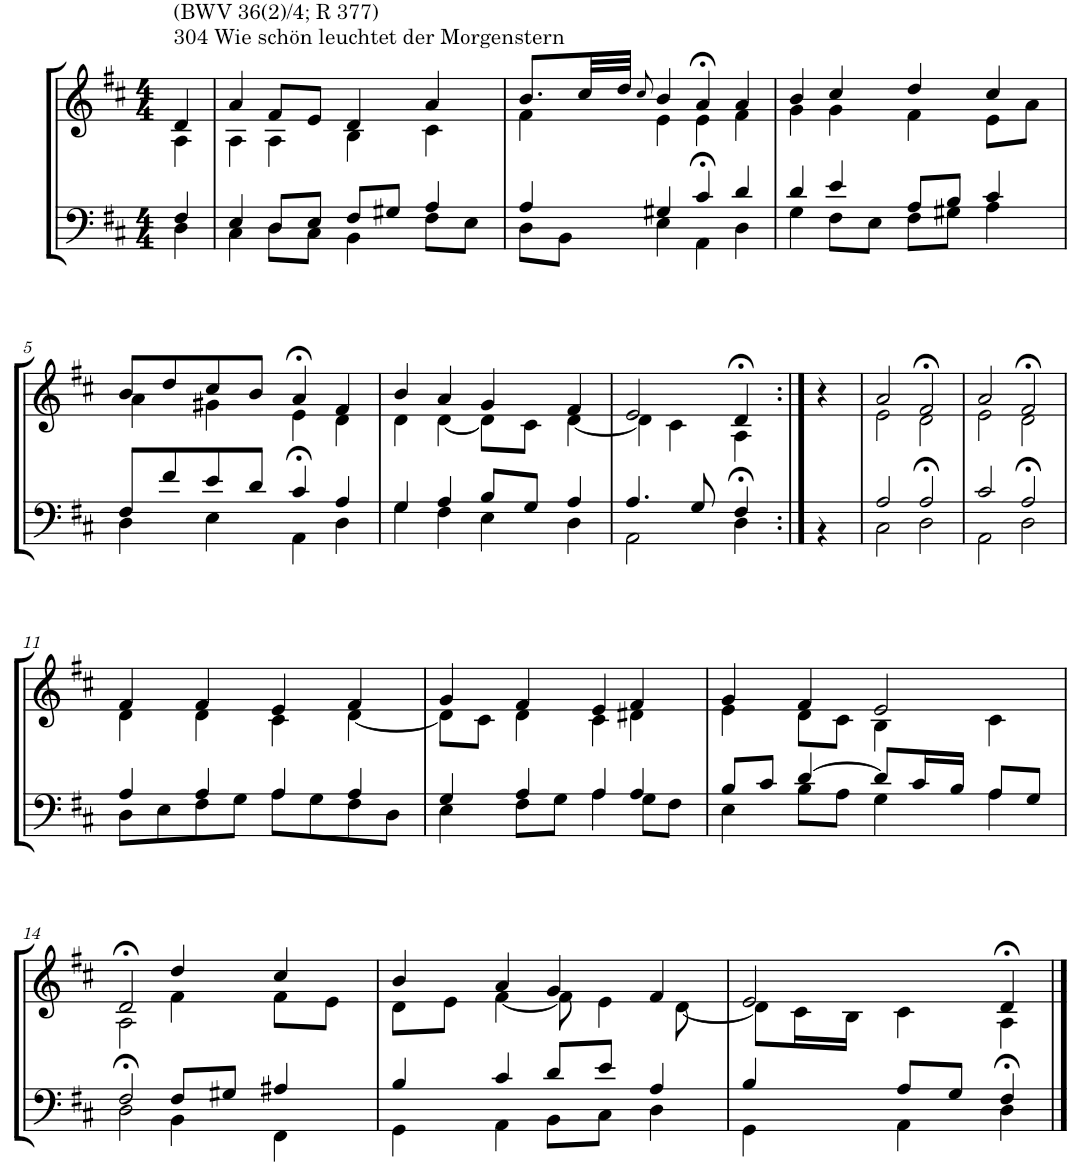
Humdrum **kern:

**kern	**kern
*part2	*part1
*staff2	*staff1
*I"Tenor/Baß	*I"Sopran/Alt
*clefF4	*clefG2
*k[f#c#]	*k[f#c#]
*M4/4	*M4/4
=1	=1
*^	*^
!	!	!LO:TX:a:t=304 Wie schön leuchtet der Morgenstern	!
!	!	!LO:TX:a:t=(BWV 36(2)/4; R 377)	!
4F#/	4D\	4d/	4A\
=2	=2	=2	=2
4E/	4C#\	4a/	4A\
8D/L	8D\L	8f#/L	4A\
8E/J	8C#\J	8e/J	.
8F#/L	4BB\	4d/	4B\
8G#X/J	.	.	.
4A/	8F#\L	4a/	4c#\
.	8E\J	.	.
=3	=3	=3	=3
4A/	8D\L	8.b/L	4f#\
.	8BB\J	.	.
.	.	32cc#/LL	.
.	.	32dd/JJJ	.
.	.	8qcc#/	.
4G#X/	4E\	4b/	4e\
4c#/	4AA>\	4a>/	4e\
4d/	4D\	4a/	4f#\
=4	=4	=4	=4
4d/	4G\	4b/	4g\
4e/	8F#\L	4cc#/	4g\
.	8E\J	.	.
8A/L	8F#\L	4dd/	4f#\
8B/J	8G#X\J	.	.
4c#/	4A\	4cc#/	8e\L
.	.	.	8a\J
!!LO:LB:g=z	!!
=5	=5	=5	=5
8F#/L	4D\	8b/L	4a\
8f#/	.	8dd/	.
8e/	4E\	8cc#/	4g#X\
8d/J	.	8b/J	.
4c#/	4AA>\	4a>/	4e\
4A/	4D\	4f#/	4d\
=6	=6	=6	=6
4G/	4G\	4b/	4d\
4A/	4F#\	4a/	[4d\
8B/L	4E\	4g/	8d\L]
8G/J	.	.	8c#\J
4A/	4D\	4f#/	[4d\
=7	=7	=7	=7
4.A/	2AA\	2e/	4d\]
.	.	.	4c#\
8G/	.	.	.
4F#/	4D>\	4d>/	4A\
*	*	*v	*v
=8:|!	=8:|!	=8:|!
4ryy	4r	4r
=9	=9	=9
*	*	*^
2A/	2C#\	2a/	2e\
2A/	2D>\	2f#>/	2d\
=10	=10	=10	=10
2c#/	2AA\	2a/	2e\
2A/	2D>\	2f#>/	2d\
!!LO:LB:g=z	!!
=11	=11	=11	=11
4A/	8D\L	4f#/	4d\
.	8E\	.	.
4A/	8F#\	4f#/	4d\
.	8G\J	.	.
4A/	8A\L	4e/	4c#\
.	8G\	.	.
4A/	8F#\	4f#/	[4d\
.	8D\J	.	.
=12	=12	=12	=12
4G/	4E\	4g/	8d\L]
.	.	.	8c#\J
4A/	8F#\L	4f#/	4d\
.	8G\J	.	.
4A/	4A\	4e/	4c#\
4A/	8G\L	4f#/	4d#X\
.	8F#\J	.	.
=13	=13	=13	=13
8B/L	4E\	4g/	4e\
8c#/J	.	.	.
[4d/	8B\L	4f#/	8d\L
.	8A\J	.	8c#\J
8d/L]	4G\	2e/	4B\
16c#/L	.	.	.
16B/JJ	.	.	.
8A/L	4A\	.	4c#\
8G/J	.	.	.
!!LO:LB:g=z	!!
=14	=14	=14	=14
2F#/	2D>\	2d>/	2A\
8F#/L	4BB\	4dd/	4f#\
8G#X/J	.	.	.
4A#X/	4FF#\	4cc#/	8f#\L
.	.	.	8e\J
=15	=15	=15	=15
4B/	4GG\	4b/	8d\L
.	.	.	8e\J
4c#/	4AA\	4a/	[4f#\
8d/L	8BB\L	4g/	8f#\]
8e/J	8C#\J	.	4e\
4A/	4D\	4f#/	.
.	.	.	[8d\
=16	=16	=16	=16
4B/	4GG\	2e/	8d\L]
.	.	.	16c#\L
.	.	.	16B\JJ
8A/L	4AA\	.	4c#\
8G/J	.	.	.
4F#/	4D>\	4d>/	4A\
*v	*v	*	*
*	*v	*v
==	==
*-	*-
